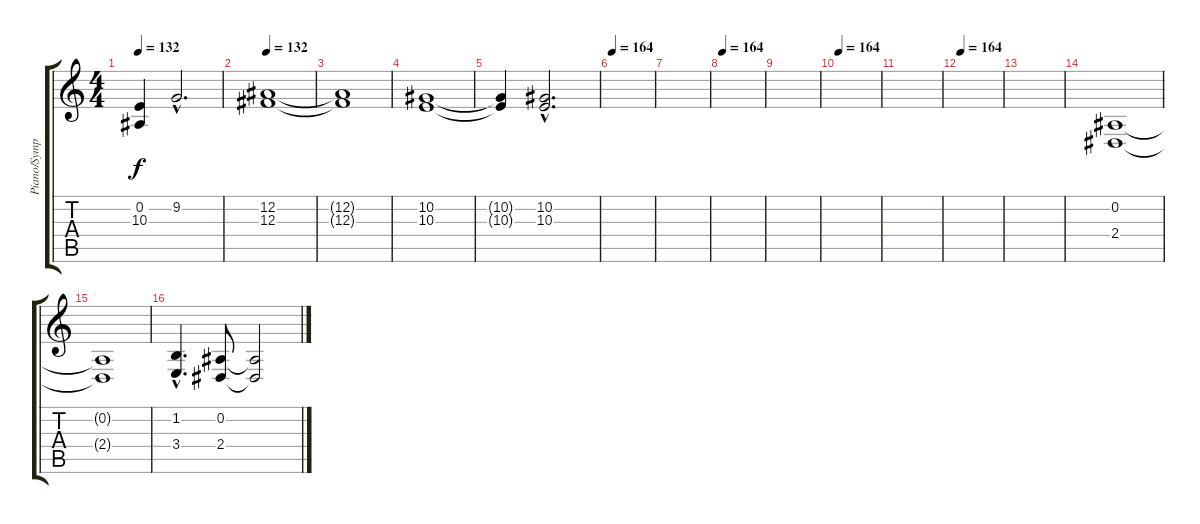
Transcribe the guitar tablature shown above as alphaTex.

\track ("Piano/Symphony" "Piano/Symp") {instrument electricgrandpiano}
\staff {score tabs}
\tuning (Eb4 Bb3 Gb3 Db3 Ab2 Eb2) {hide}
\ts (4 4)
\tempo 132
\clef g2
\ks c
(0.2 10.3{t}).4{dy f} 9.2{hac}.2{d} |
\tempo 132
(12.2 12.3).1{instrument stringensemble1} |
(12.2{t} 12.3{t}).1 |
(10.2 10.3).1 |
(10.2{t} 10.3{t}).4 (10.2{hac} 10.3{hac}).2{d} |
\tempo 150
\tempo 164
|
|
\tempo 150
\tempo 164
|
|
\tempo 150
\tempo 164
|
|
\tempo 150
\tempo 164
|
|
(0.2 2.4).1{instrument stringensemble1} |
(0.2{t} 2.4{t}).1 |
(1.2{hac} 3.4{hac}).4{d instrument stringensemble1} (0.2 2.4).8 (0.2{t} 2.4{t}).2
